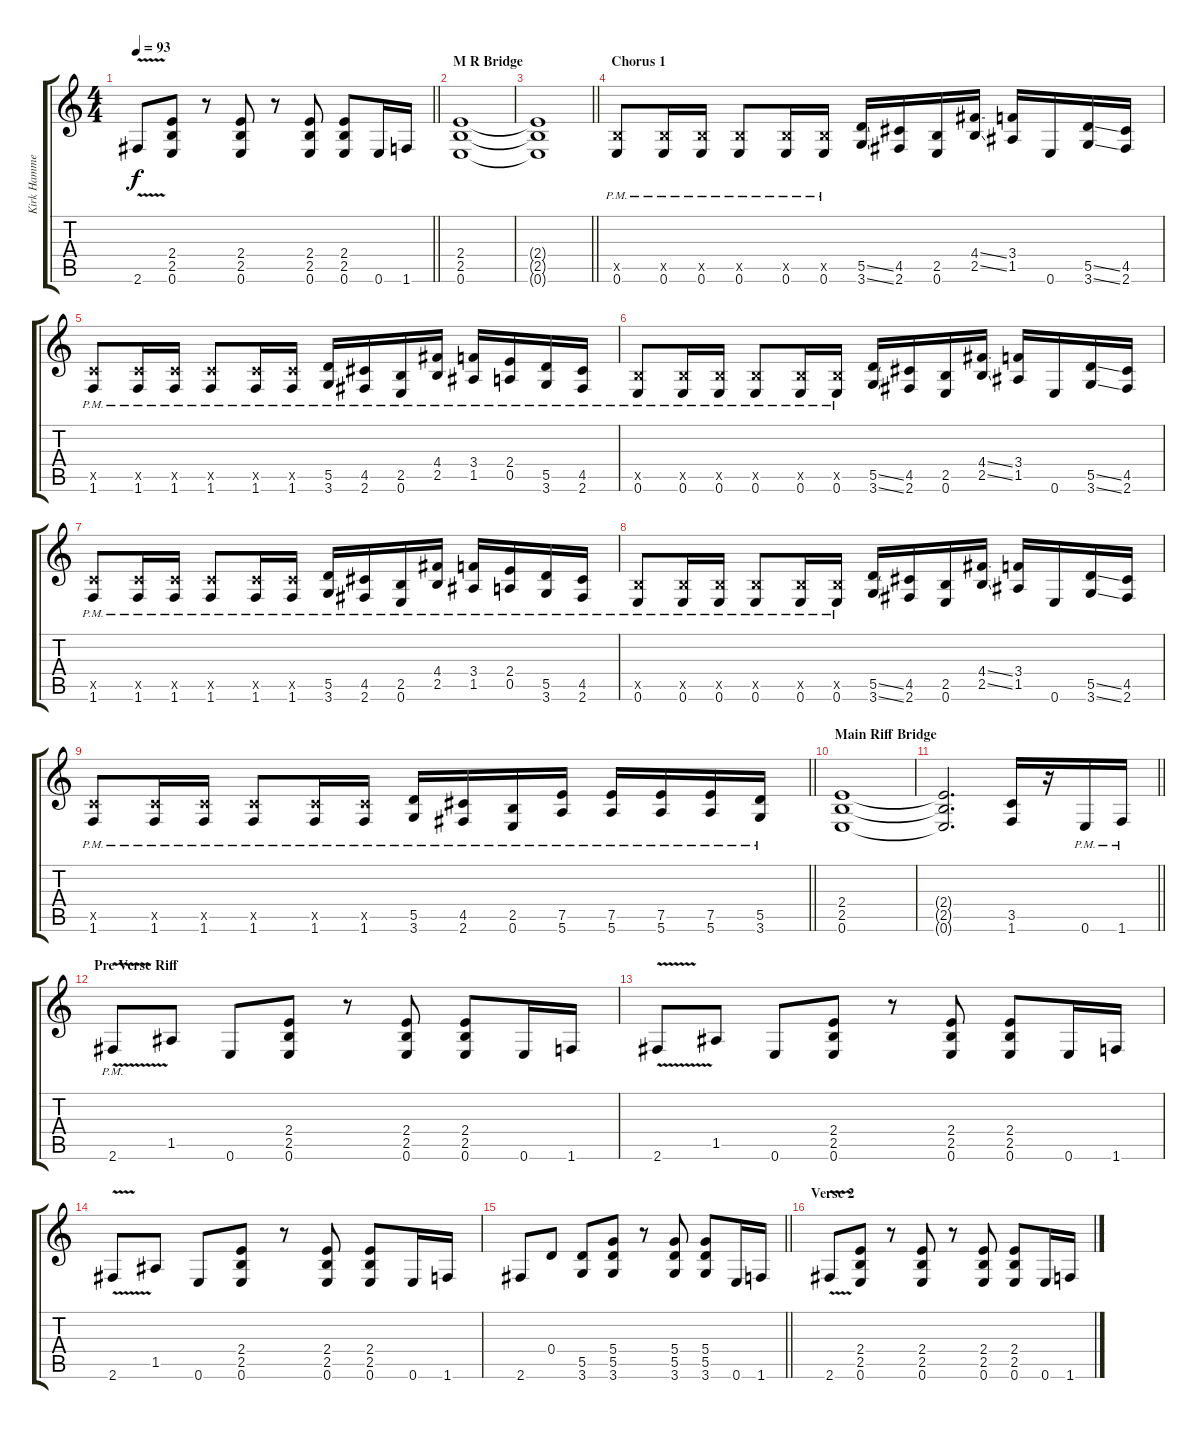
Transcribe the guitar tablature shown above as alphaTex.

\track ("Kirk Hammet" "Kirk Hamme") {instrument distortionguitar}
\staff {score tabs}
\tuning (E4 B3 G3 D3 A2 E2) {hide}
\ts (4 4)
\tempo 93
\clef g2
\barLineRight lightlight
\ks c
2.6{v}.8{dy f} (2.4 2.5 0.6).8 r.8 (2.4 2.5 0.6).8 r.8 (2.4 2.5 0.6).8 (2.4 2.5 0.6).8 0.6.16 1.6.16 |
\section ("" "M R Bridge")
(2.4 2.5 0.6).1 |
\barLineRight lightlight
(2.4{t} 2.5{t} 0.6{t}).1 |
\section ("" "Chorus 1")
(2.5{x} 0.6{pm}).8 (2.5{x} 0.6{pm}).16 (2.5{x} 0.6{pm}).16 (2.5{x} 0.6{pm}).8 (2.5{x} 0.6{pm}).16 (2.5{x} 0.6{pm}).16 (5.5{ss} 3.6{ss}).16 (4.5 2.6).16 (2.5 0.6).16 (4.4{ss} 2.5{ss}).16 (3.4 1.5).16 0.6.16 (5.5{ss} 3.6{ss}).16 (4.5 2.6).16 |
(3.5{x} 1.6{pm}).8 (3.5{x} 1.6{pm}).16 (3.5{x} 1.6{pm}).16 (3.5{x} 1.6{pm}).8 (3.5{x} 1.6{pm}).16 (3.5{x} 1.6{pm}).16 (5.5{pm} 3.6{pm}).16 (4.5{pm} 2.6{pm}).16 (2.5{pm} 0.6{pm}).16 (4.4{pm} 2.5{pm}).16 (3.4{pm} 1.5{pm}).16 (2.4{pm} 0.5{pm}).16 (5.5{pm} 3.6{pm}).16 (4.5{pm} 2.6{pm}).16 |
(2.5{x} 0.6{pm}).8 (2.5{x} 0.6{pm}).16 (2.5{x} 0.6{pm}).16 (2.5{x} 0.6{pm}).8 (2.5{x} 0.6{pm}).16 (2.5{x} 0.6{pm}).16 (5.5{ss} 3.6{ss}).16 (4.5 2.6).16 (2.5 0.6).16 (4.4{ss} 2.5{ss}).16 (3.4 1.5).16 0.6.16 (5.5{ss} 3.6{ss}).16 (4.5 2.6).16 |
(3.5{x} 1.6{pm}).8 (3.5{x} 1.6{pm}).16 (3.5{x} 1.6{pm}).16 (3.5{x} 1.6{pm}).8 (3.5{x} 1.6{pm}).16 (3.5{x} 1.6{pm}).16 (5.5{pm} 3.6{pm}).16 (4.5{pm} 2.6{pm}).16 (2.5{pm} 0.6{pm}).16 (4.4{pm} 2.5{pm}).16 (3.4{pm} 1.5{pm}).16 (2.4{pm} 0.5{pm}).16 (5.5{pm} 3.6{pm}).16 (4.5{pm} 2.6{pm}).16 |
(2.5{x} 0.6{pm}).8 (2.5{x} 0.6{pm}).16 (2.5{x} 0.6{pm}).16 (2.5{x} 0.6{pm}).8 (2.5{x} 0.6{pm}).16 (2.5{x} 0.6{pm}).16 (5.5{ss} 3.6{ss}).16 (4.5 2.6).16 (2.5 0.6).16 (4.4{ss} 2.5{ss}).16 (3.4 1.5).16 0.6.16 (5.5{ss} 3.6{ss}).16 (4.5 2.6).16 |
\barLineRight lightlight
(3.5{x} 1.6{pm}).8 (3.5{x} 1.6{pm}).16 (3.5{x} 1.6{pm}).16 (3.5{x} 1.6{pm}).8 (3.5{x} 1.6{pm}).16 (3.5{x} 1.6{pm}).16 (5.5{pm} 3.6{pm}).16 (4.5{pm} 2.6{pm}).16 (2.5{pm} 0.6{pm}).16 (7.5{pm} 5.6{pm}).16 (7.5{pm} 5.6{pm}).16 (7.5{pm} 5.6{pm}).16 (7.5{pm} 5.6{pm}).16 (5.5{pm} 3.6{pm}).16 |
\section ("" "Main Riff Bridge")
(2.4 2.5 0.6).1 |
\barLineRight lightlight
(2.4{t} 2.5{t} 0.6{t}).2{d} (3.5 1.6).16 r.16 0.6{pm}.16 1.6{pm}.16 |
\section ("" "Pre Verse Riff")
2.6{v pm}.8 1.5.8 0.6.8 (2.4 2.5 0.6).8 r.8 (2.4 2.5 0.6).8 (2.4 2.5 0.6).8 0.6.16 1.6.16 |
2.6{v}.8 1.5.8 0.6.8 (2.4 2.5 0.6).8 r.8 (2.4 2.5 0.6).8 (2.4 2.5 0.6).8 0.6.16 1.6.16 |
2.6{v}.8 1.5.8 0.6.8 (2.4 2.5 0.6).8 r.8 (2.4 2.5 0.6).8 (2.4 2.5 0.6).8 0.6.16 1.6.16 |
\barLineRight lightlight
2.6.8 0.4.8 (5.5 3.6).8 (5.4 5.5 3.6).8 r.8 (5.4 5.5 3.6).8 (5.4 5.5 3.6).8 0.6.16 1.6.16 |
\section ("" "Verse 2")
2.6{v}.8 (2.4 2.5 0.6).8 r.8 (2.4 2.5 0.6).8 r.8 (2.4 2.5 0.6).8 (2.4 2.5 0.6).8 0.6.16 1.6.16
